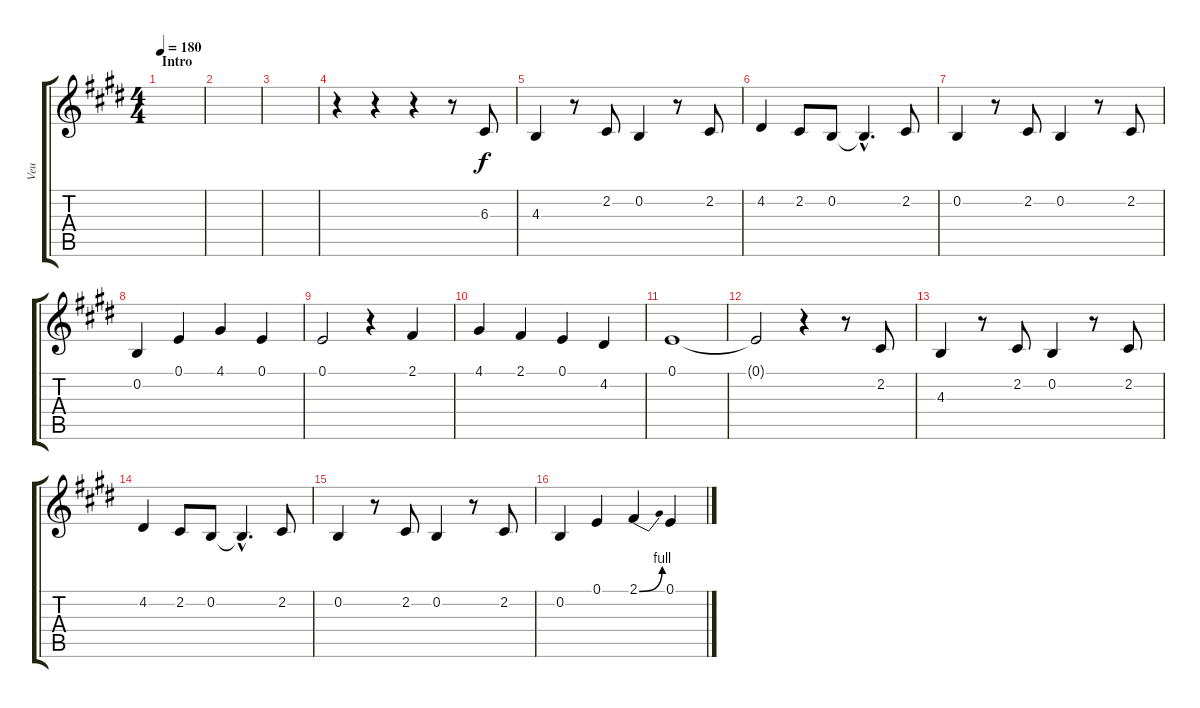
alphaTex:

\track ("Veu" "Veu") {instrument bassoon}
\staff {score tabs}
\tuning (E4 B3 G3 D3 A2 E2) {hide}
\ts (4 4)
\section ("" "Intro")
\tempo 180
\clef g2
\ks e
|
|
|
r.4 r.4 r.4 r.8 6.3.8 |
4.3.4 r.8 2.2.8 0.2.4 r.8 2.2.8 |
4.2.4 2.2.8 0.2.8 0.2{hac t}.4{d} 2.2.8 |
0.2.4 r.8 2.2.8 0.2.4 r.8 2.2.8 |
0.2.4 0.1.4 4.1.4 0.1.4 |
0.1.2 r.4 2.1.4 |
4.1.4 2.1.4 0.1.4 4.2.4 |
0.1.1 |
0.1{t}.2 r.4 r.8 2.2.8 |
4.3.4 r.8 2.2.8 0.2.4 r.8 2.2.8 |
4.2.4 2.2.8 0.2.8 0.2{hac t}.4{d} 2.2.8 |
0.2.4 r.8 2.2.8 0.2.4 r.8 2.2.8 |
0.2.4 0.1.4 2.1{be (bend 0 0 60 4)}.4 0.1.4
